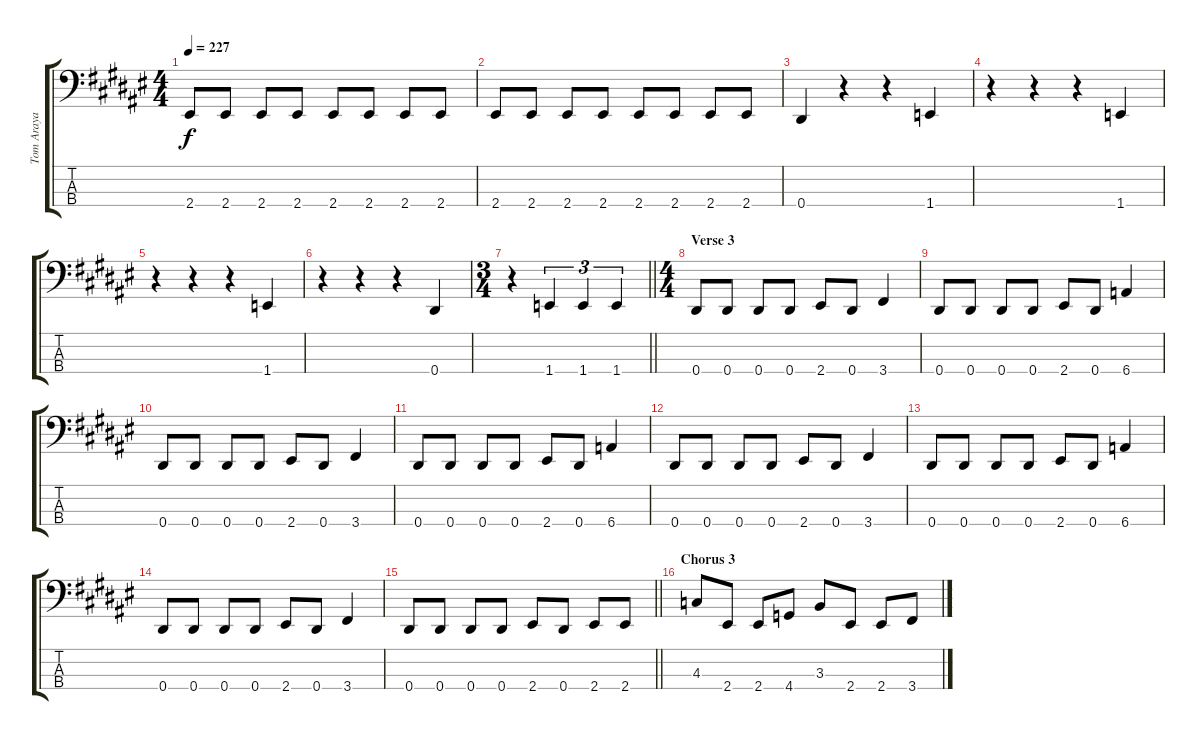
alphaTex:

\track ("Tom Araya" "Tom Araya") {instrument electricbassfinger}
\staff {score tabs}
\tuning (Gb2 Db2 Ab1 Eb1) {hide}
\ts (4 4)
\tempo 227
\clef f4
\ks f#
2.4.8{dy f} 2.4.8 2.4.8 2.4.8 2.4.8 2.4.8 2.4.8 2.4.8 |
2.4.8 2.4.8 2.4.8 2.4.8 2.4.8 2.4.8 2.4.8 2.4.8 |
0.4.4 r.4 r.4 1.4.4 |
r.4 r.4 r.4 1.4.4 |
r.4 r.4 r.4 1.4.4 |
r.4 r.4 r.4 0.4.4 |
\ts (3 4)
\barLineRight lightlight
r.4 1.4.4{tu (3 2)} 1.4.4{tu (3 2)} 1.4.4{tu (3 2)} |
\ts (4 4)
\section ("" "Verse 3")
0.4.8 0.4.8 0.4.8 0.4.8 2.4.8 0.4.8 3.4.4 |
0.4.8 0.4.8 0.4.8 0.4.8 2.4.8 0.4.8 6.4.4 |
0.4.8 0.4.8 0.4.8 0.4.8 2.4.8 0.4.8 3.4.4 |
0.4.8 0.4.8 0.4.8 0.4.8 2.4.8 0.4.8 6.4.4 |
0.4.8 0.4.8 0.4.8 0.4.8 2.4.8 0.4.8 3.4.4 |
0.4.8 0.4.8 0.4.8 0.4.8 2.4.8 0.4.8 6.4.4 |
0.4.8 0.4.8 0.4.8 0.4.8 2.4.8 0.4.8 3.4.4 |
\barLineRight lightlight
0.4.8 0.4.8 0.4.8 0.4.8 2.4.8 0.4.8 2.4.8 2.4.8 |
\section ("" "Chorus 3")
4.3.8 2.4.8 2.4.8 4.4.8 3.3.8 2.4.8 2.4.8 3.4.8
